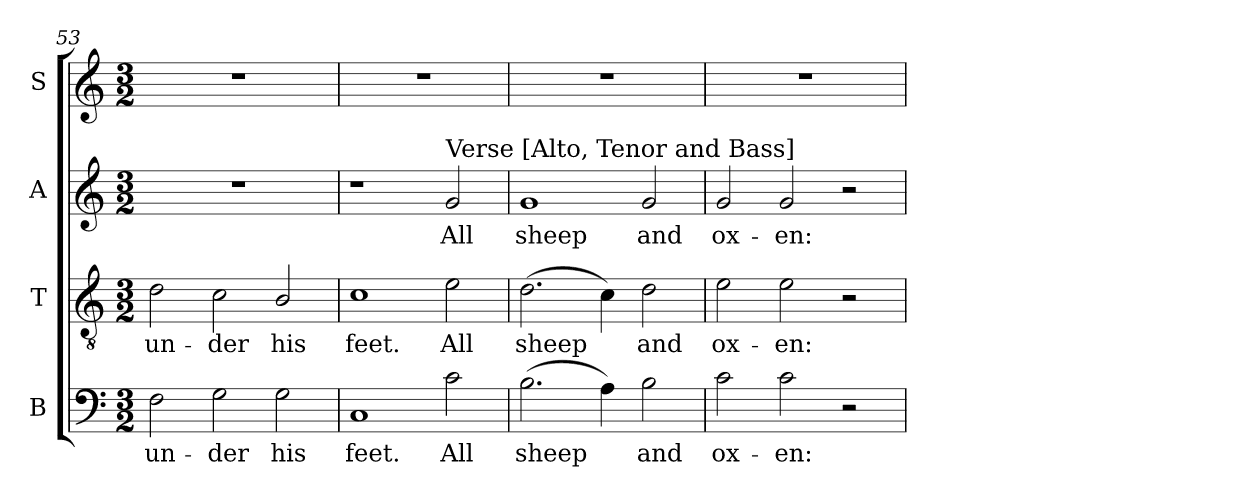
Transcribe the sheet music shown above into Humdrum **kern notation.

**kern	**text	**kern	**text	**kern	**text	**kern
*part4	*part4	*part3	*part3	*part2	*part2	*part1
*staff4	*staff4	*staff3	*staff3	*staff2	*staff2	*staff1
*I"B	*	*I"T	*	*I"A	*	*I"S
*I'B	*	*I'T	*	*I'A	*	*I'S
*clefF4	*	*clefGv2	*	*clefG2	*	*clefG2
*	*	*ITrd7c12	*	*	*	*
*k[]	*	*k[]	*	*k[]	*	*k[]
*C:	*	*C:	*	*C:	*	*C:
*M3/2	*	*M3/2	*	*M3/2	*	*M3/2
=53	=53	=53	=53	=53	=53	=53
!	!LO:LY:b:color=#000000	!	!	!	!	!
!	!	!	!LO:LY:b:color=#000000	!LO:N:vis=1	!	!LO:N:vis=1
2Fi\	un-	2Di\	un-	1.r	.	1.r
!	!LO:LY:b:color=#000000	!	!	!	!	!
!	!	!	!LO:LY:b:color=#000000	!	!	!
2Gi\	-der	2Ci\	-der	.	.	.
!	!LO:LY:b:color=#000000	!	!	!	!	!
!	!	!	!LO:LY:b:color=#000000	!	!	!
2Gi\	his	2BBi/	his	.	.	.
=54	=54	=54	=54	=54	=54	=54
!	!LO:LY:b:color=#000000	!	!	!	!	!
!	!	!	!LO:LY:b:color=#000000	!	!	!LO:N:vis=1
1Ci	feet.	1Ci	feet.	1r	.	1.r
!	!LO:LY:b:color=#000000	!	!	!	!	!
!	!	!	!LO:LY:b:color=#000000	!	!	!
!	!	!	!	!LO:TX:a:t=Verse [Alto, Tenor and Bass]	!	!
!	!	!	!	!	!LO:LY:b:color=#000000	!
2ci\	All	2Ei\	All	2gi/	All	.
=55	=55	=55	=55	=55	=55	=55
!	!LO:LY:b:color=#000000	!	!	!	!	!
!	!	!	!LO:LY:b:color=#000000	!	!	!
!	!	!	!	!	!LO:LY:b:color=#000000	!LO:N:vis=1
(2.Bi\	sheep	(2.Di\	sheep	1gi	sheep	1.r
4Ai\)	.	4Ci\)	.	.	.	.
!	!LO:LY:b:color=#000000	!	!	!	!	!
!	!	!	!LO:LY:b:color=#000000	!	!	!
!	!	!	!	!	!LO:LY:b:color=#000000	!
2Bi\	and	2Di\	and	2gi/	and	.
!!LO:PB:g=z
=56	=56	=56	=56	=56	=56	=56
!	!LO:LY:b:color=#000000	!	!	!	!	!
!	!	!	!LO:LY:b:color=#000000	!	!	!
!	!	!	!	!	!LO:LY:b:color=#000000	!LO:N:vis=1
2ci\	ox-	2Ei\	ox-	2gi/	ox-	1.r
!	!LO:LY:b:color=#000000	!	!	!	!	!
!	!	!	!LO:LY:b:color=#000000	!	!	!
!	!	!	!	!	!LO:LY:b:color=#000000	!
2ci\	-en:	2Ei\	-en:	2gi/	-en:	.
2r	.	2r	.	2r	.	.
=	=	=	=	=	=	=
*-	*-	*-	*-	*-	*-	*-
